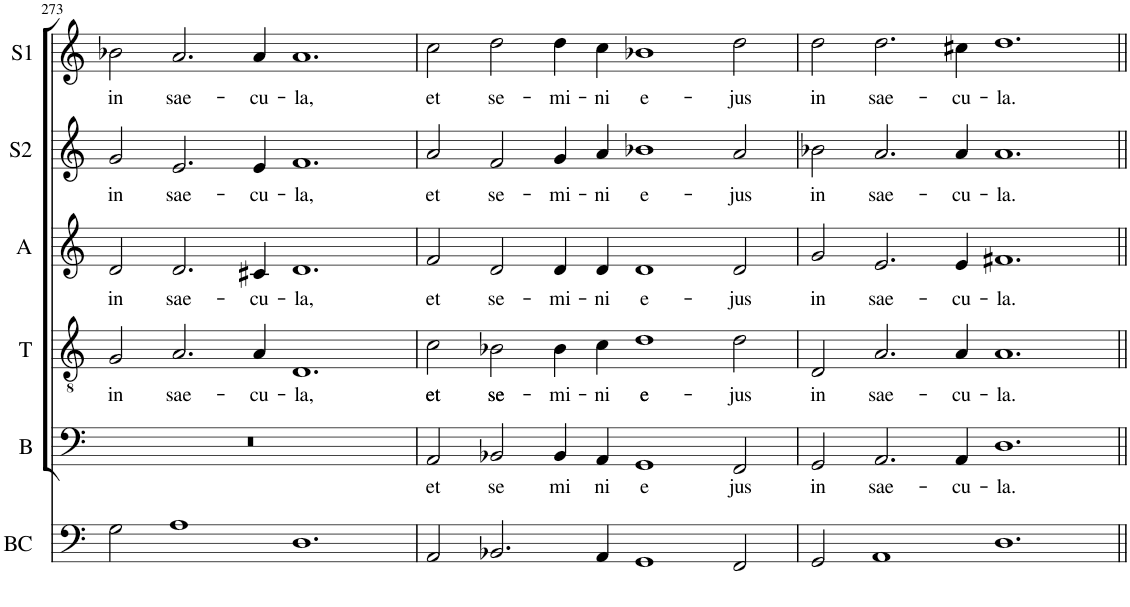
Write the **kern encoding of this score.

**kern	**kern	**text	**kern	**text	**kern	**text	**kern	**text	**kern	**text
*part6	*part5	*part5	*part4	*part4	*part3	*part3	*part2	*part2	*part1	*part1
*staff6	*staff5	*staff5	*staff4	*staff4	*staff3	*staff3	*staff2	*staff2	*staff1	*staff1
*I"BC	*I"B	*	*I"T	*	*I"A	*	*I"S2	*	*I"S1	*
*I'BC	*I'B	*	*I'T	*	*I'A	*	*I'S2	*	*I'S1	*
!!LO:PB:g=z
*clefF4	*clefF4	*	*clefGv2	*	*clefG2	*	*clefG2	*	*clefG2	*
*	*	*	*	*	*	*	*Trd1c2	*	*	*
*k[]	*k[]	*	*k[]	*	*k[]	*	*k[]	*	*k[]	*
*M6/2	*M6/2	*	*M6/2	*	*M6/2	*	*M6/2	*	*M6/2	*
=273	=273	=273	=273	=273	=273	=273	=273	=273	=273	=273
!	!	!	!	!LO:LY:b	!	!LO:LY:b	!	!LO:LY:b	!	!LO:LY:b
2G\	0.r	.	2G/	in	2d/	in	2g/	in	2b-X\	in
!	!	!	!	!LO:LY:b	!	!LO:LY:b	!	!LO:LY:b	!	!LO:LY:b
1A	.	.	2.A/	sae-	2.d/	sae-	2.e/	sae-	2.a/	sae-
!	!	!	!	!LO:LY:b	!	!LO:LY:b	!	!LO:LY:b	!	!LO:LY:b
.	.	.	4A/	-cu-	4c#X/	-cu-	4e/	-cu-	4a/	-cu-
!	!	!	!	!LO:LY:b	!	!LO:LY:b	!	!LO:LY:b	!	!LO:LY:b
1.D	.	.	1.D	-la,	1.d	-la,	1.f	-la,	1.a	-la,
=274	=274	=274	=274	=274	=274	=274	=274	=274	=274	=274
!	!	!LO:LY:b	!	!LO:LY:b	!	!LO:LY:b	!	!LO:LY:b	!	!LO:LY:b
2AA/	2AA/	et	2c\	et	2f/	et	2a/	et	2cc\	et
!	!	!LO:LY:b	!	!LO:LY:b	!	!LO:LY:b	!	!LO:LY:b	!	!LO:LY:b
2.BB-X/	2BB-X/	se	2B-X\	se	2d/	se-	2f/	se-	2dd\	se-
!	!	!LO:LY:b	!	!LO:LY:b	!	!LO:LY:b	!	!LO:LY:b	!	!LO:LY:b
.	4BB-/	mi	4B-\	-mi-	4d/	-mi-	4g/	-mi-	4dd\	-mi-
!	!	!LO:LY:b	!	!LO:LY:b	!	!LO:LY:b	!	!LO:LY:b	!	!LO:LY:b
4AA/	4AA/	ni	4c\	-ni	4d/	-ni	4a/	-ni	4cc\	-ni
!	!	!LO:LY:b	!	!LO:LY:b	!	!LO:LY:b	!	!LO:LY:b	!	!LO:LY:b
1GG	1GG	e	1d	e	1d	e-	1b-X	e-	1b-X	e-
!	!	!LO:LY:b	!	!LO:LY:b	!	!LO:LY:b	!	!LO:LY:b	!	!LO:LY:b
2FF/	2FF/	jus	2d\	-jus	2d/	-jus	2a/	-jus	2dd\	-jus
=275	=275	=275	=275	=275	=275	=275	=275	=275	=275	=275
!	!	!LO:LY:b	!	!LO:LY:b	!	!LO:LY:b	!	!LO:LY:b	!	!LO:LY:b
2GG/	2GG/	in	2D/	in	2g/	in	2b-X\	in	2dd\	in
!	!	!LO:LY:b	!	!LO:LY:b	!	!LO:LY:b	!	!LO:LY:b	!	!LO:LY:b
1AA	2.AA/	sae-	2.A/	sae-	2.e/	sae-	2.a/	sae-	2.dd\	sae-
!	!	!LO:LY:b	!	!LO:LY:b	!	!LO:LY:b	!	!LO:LY:b	!	!LO:LY:b
.	4AA/	-cu-	4A/	-cu-	4e/	-cu-	4a/	-cu-	4cc#X\	-cu-
!	!	!LO:LY:b	!	!LO:LY:b	!	!LO:LY:b	!	!LO:LY:b	!	!LO:LY:b
1.D	1.D	-la.	1.A	-la.	1.f#X	-la.	1.a	-la.	1.dd	-la.
=||	=||	=||	=||	=||	=||	=||	=||	=||	=||	=||
*-	*-	*-	*-	*-	*-	*-	*-	*-	*-	*-
